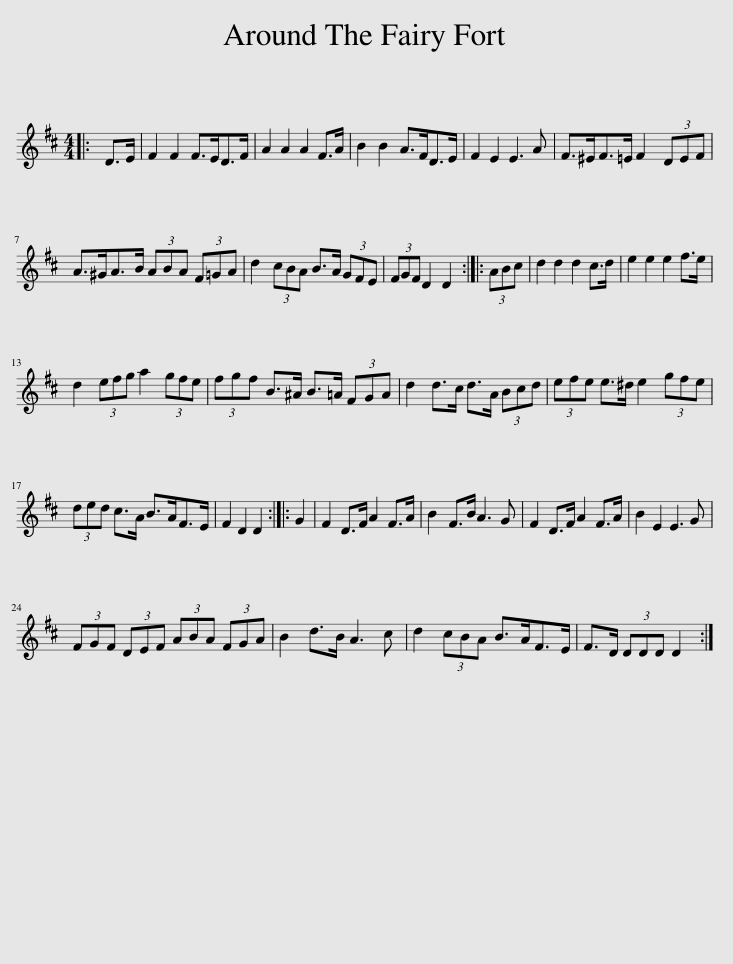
X:1
L:1/8
M:4/4
I:linebreak $
K:D
V:1 treble
V:1
|: D>E | F2 F2 F>ED>F | A2 A2 A2 F>A | B2 B2 A>FD>E | F2 E2 E3 A | %5
 F>^EF>=E F2 (3DEF |$ A>^GA>B (3ABA (3F=GA | d2 (3cBA B>A (3GFE | (3FGF D2 D2 :: (3ABc | %10
 d2 d2 d2 c>d | e2 e2 e2 f>e |$ d2 (3efg a2 (3gfe | (3fgf B>^A B>=A (3FGA | d2 d>c d>A (3Bcd | %15
 (3efe e>^d e2 (3gfe |$ (3ded c>A B>AF>E | F2 D2 D2 :: G2 | F2 D>F A2 F>A | %20
 B2 F>B A3 G | F2 D>F A2 F>A | B2 E2 E3 G |$ (3FGF (3DEF (3ABA (3FGA | B2 d>B A3 c | %25
 d2 (3cBA B>AF>E | F>D (3DDD D2 :| %27
